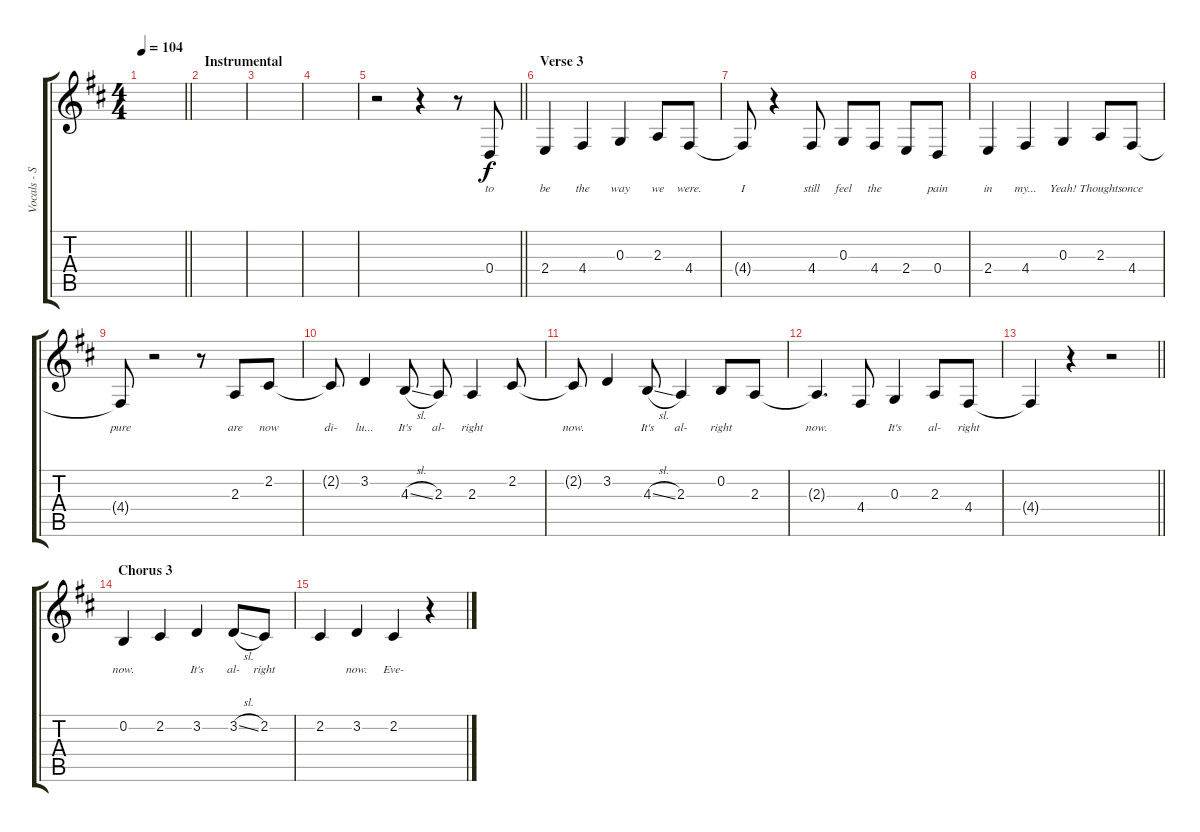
\track ("Vocals - Simon Neil" "Vocals - S") {instrument altosax}
\staff {score tabs}
\tuning (E4 B3 G3 D3 A2 E2) {hide}
\ts (4 4)
\tempo 104
\clef g2
\barLineRight lightlight
\ks d
|
\section ("" "Instrumental")
|
|
|
\barLineRight lightlight
r.2 r.4 r.8 0.4.8{lyrics (0 "to") lyrics (1 "") lyrics (2 "") lyrics (3 "") lyrics (4 "")} |
\section ("" "Verse 3")
2.4.4{lyrics (0 "be") lyrics (1 "") lyrics (2 "") lyrics (3 "") lyrics (4 "")} 4.4.4{lyrics (0 "the") lyrics (1 "") lyrics (2 "") lyrics (3 "") lyrics (4 "")} 0.3.4{lyrics (0 "way") lyrics (1 "") lyrics (2 "") lyrics (3 "") lyrics (4 "")} 2.3.8{lyrics (0 "we") lyrics (1 "") lyrics (2 "") lyrics (3 "") lyrics (4 "")} 4.4.8{lyrics (0 "were.") lyrics (1 "") lyrics (2 "") lyrics (3 "") lyrics (4 "")} |
4.4{t}.8{lyrics (0 "I") lyrics (1 "") lyrics (2 "") lyrics (3 "") lyrics (4 "")} r.4 4.4.8{lyrics (0 "still") lyrics (1 "") lyrics (2 "") lyrics (3 "") lyrics (4 "")} 0.3.8{lyrics (0 "feel") lyrics (1 "") lyrics (2 "") lyrics (3 "") lyrics (4 "")} 4.4.8{lyrics (0 "the") lyrics (1 "") lyrics (2 "") lyrics (3 "") lyrics (4 "")} 2.4.8{lyrics (0 "") lyrics (1 "") lyrics (2 "") lyrics (3 "") lyrics (4 "")} 0.4.8{lyrics (0 "pain") lyrics (1 "") lyrics (2 "") lyrics (3 "") lyrics (4 "")} |
2.4.4{lyrics (0 "in") lyrics (1 "") lyrics (2 "") lyrics (3 "") lyrics (4 "")} 4.4.4{lyrics (0 "my...") lyrics (1 "") lyrics (2 "") lyrics (3 "") lyrics (4 "")} 0.3.4{lyrics (0 "Yeah!") lyrics (1 "") lyrics (2 "") lyrics (3 "") lyrics (4 "")} 2.3.8{lyrics (0 "Thoughts") lyrics (1 "") lyrics (2 "") lyrics (3 "") lyrics (4 "")} 4.4.8{lyrics (0 "once") lyrics (1 "") lyrics (2 "") lyrics (3 "") lyrics (4 "")} |
4.4{t}.8{lyrics (0 "pure") lyrics (1 "") lyrics (2 "") lyrics (3 "") lyrics (4 "")} r.2 r.8 2.3.8{lyrics (0 "are") lyrics (1 "") lyrics (2 "") lyrics (3 "") lyrics (4 "")} 2.2.8{lyrics (0 "now") lyrics (1 "") lyrics (2 "") lyrics (3 "") lyrics (4 "")} |
2.2{t}.8{lyrics (0 "di-") lyrics (1 "") lyrics (2 "") lyrics (3 "") lyrics (4 "")} 3.2.4{lyrics (0 "lu...") lyrics (1 "") lyrics (2 "") lyrics (3 "") lyrics (4 "")} 4.3{sl}.8{lyrics (0 "It's") lyrics (1 "") lyrics (2 "") lyrics (3 "") lyrics (4 "")} 2.3.8{lyrics (0 "al-") lyrics (1 "") lyrics (2 "") lyrics (3 "") lyrics (4 "")} 2.3.4{lyrics (0 "right") lyrics (1 "") lyrics (2 "") lyrics (3 "") lyrics (4 "")} 2.2.8{lyrics (0 "") lyrics (1 "") lyrics (2 "") lyrics (3 "") lyrics (4 "")} |
2.2{t}.8{lyrics (0 "now.") lyrics (1 "") lyrics (2 "") lyrics (3 "") lyrics (4 "")} 3.2.4{lyrics (0 "") lyrics (1 "") lyrics (2 "") lyrics (3 "") lyrics (4 "")} 4.3{sl}.8{lyrics (0 "It's") lyrics (1 "") lyrics (2 "") lyrics (3 "") lyrics (4 "")} 2.3.4{lyrics (0 "al-") lyrics (1 "") lyrics (2 "") lyrics (3 "") lyrics (4 "")} 0.2.8{lyrics (0 "right") lyrics (1 "") lyrics (2 "") lyrics (3 "") lyrics (4 "")} 2.3.8{lyrics (0 "") lyrics (1 "") lyrics (2 "") lyrics (3 "") lyrics (4 "")} |
2.3{t}.4{d lyrics (0 "now.") lyrics (1 "") lyrics (2 "") lyrics (3 "") lyrics (4 "")} 4.4.8{lyrics (0 "") lyrics (1 "") lyrics (2 "") lyrics (3 "") lyrics (4 "")} 0.3.4{lyrics (0 "It's") lyrics (1 "") lyrics (2 "") lyrics (3 "") lyrics (4 "")} 2.3.8{lyrics (0 "al-") lyrics (1 "") lyrics (2 "") lyrics (3 "") lyrics (4 "")} 4.4.8{lyrics (0 "right") lyrics (1 "") lyrics (2 "") lyrics (3 "") lyrics (4 "")} |
\barLineRight lightlight
4.4{t}.4{lyrics (0 "") lyrics (1 "") lyrics (2 "") lyrics (3 "") lyrics (4 "")} r.4 r.2 |
\section ("" "Chorus 3")
0.2.4{lyrics (0 "now.") lyrics (1 "") lyrics (2 "") lyrics (3 "") lyrics (4 "")} 2.2.4{lyrics (0 "") lyrics (1 "") lyrics (2 "") lyrics (3 "") lyrics (4 "")} 3.2.4{lyrics (0 "It's") lyrics (1 "") lyrics (2 "") lyrics (3 "") lyrics (4 "")} 3.2{sl}.8{lyrics (0 "al-") lyrics (1 "") lyrics (2 "") lyrics (3 "") lyrics (4 "")} 2.2.8{lyrics (0 "right") lyrics (1 "") lyrics (2 "") lyrics (3 "") lyrics (4 "")} |
2.2.4{lyrics (0 "") lyrics (1 "") lyrics (2 "") lyrics (3 "") lyrics (4 "")} 3.2.4{lyrics (0 "now.") lyrics (1 "") lyrics (2 "") lyrics (3 "") lyrics (4 "")} 2.2.4{lyrics (0 "Eve-") lyrics (1 "") lyrics (2 "") lyrics (3 "") lyrics (4 "")} r.4
